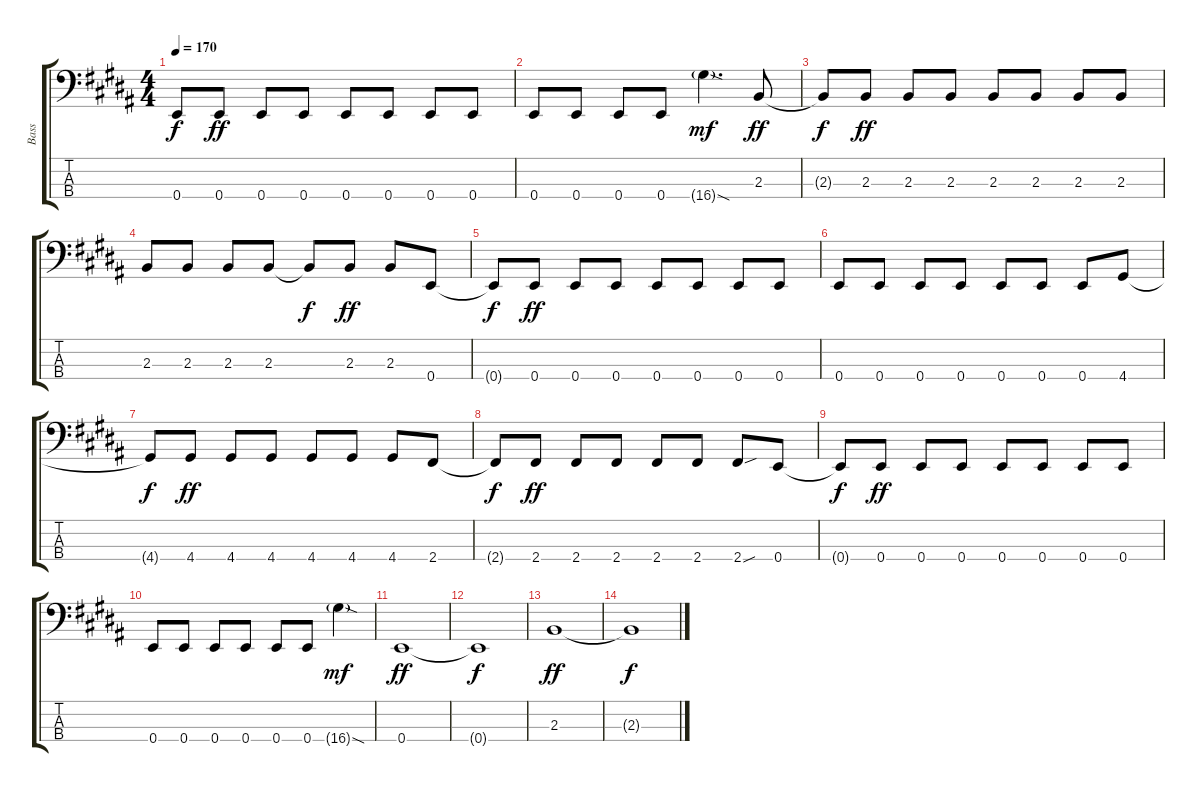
\track ("Bass" "Bass") {instrument electricbasspick}
\staff {score tabs}
\tuning (G2 D2 A1 E1) {hide}
\ts (4 4)
\tempo 170
\clef f4
\ks b
0.4{t}.8{dy f} 0.4.8{dy ff} 0.4.8 0.4.8 0.4.8 0.4.8 0.4.8 0.4.8 |
0.4.8 0.4.8 0.4.8 0.4.8 16.4{sod g}.4{d dy mf} 2.3.8{dy ff} |
2.3{t}.8{dy f} 2.3.8{dy ff} 2.3.8 2.3.8 2.3.8 2.3.8 2.3.8 2.3.8 |
2.3.8 2.3.8 2.3.8 2.3.8 2.3{t}.8{dy f} 2.3.8{dy ff} 2.3.8 0.4.8 |
0.4{t}.8{dy f} 0.4.8{dy ff} 0.4.8 0.4.8 0.4.8 0.4.8 0.4.8 0.4.8 |
0.4.8 0.4.8 0.4.8 0.4.8 0.4.8 0.4.8 0.4.8 4.4.8 |
4.4{t}.8{dy f} 4.4.8{dy ff} 4.4.8 4.4.8 4.4.8 4.4.8 4.4.8 2.4.8 |
2.4{t}.8{dy f} 2.4.8{dy ff} 2.4.8 2.4.8 2.4.8 2.4.8 2.4{sou}.8 0.4.8 |
0.4{t}.8{dy f} 0.4.8{dy ff} 0.4.8 0.4.8 0.4.8 0.4.8 0.4.8 0.4.8 |
0.4.8 0.4.8 0.4.8 0.4.8 0.4.8 0.4.8 16.4{sod g}.4{dy mf} |
0.4.1{dy ff} |
0.4{t}.1{dy f} |
2.3.1{dy ff} |
2.3{t}.1{dy f}
